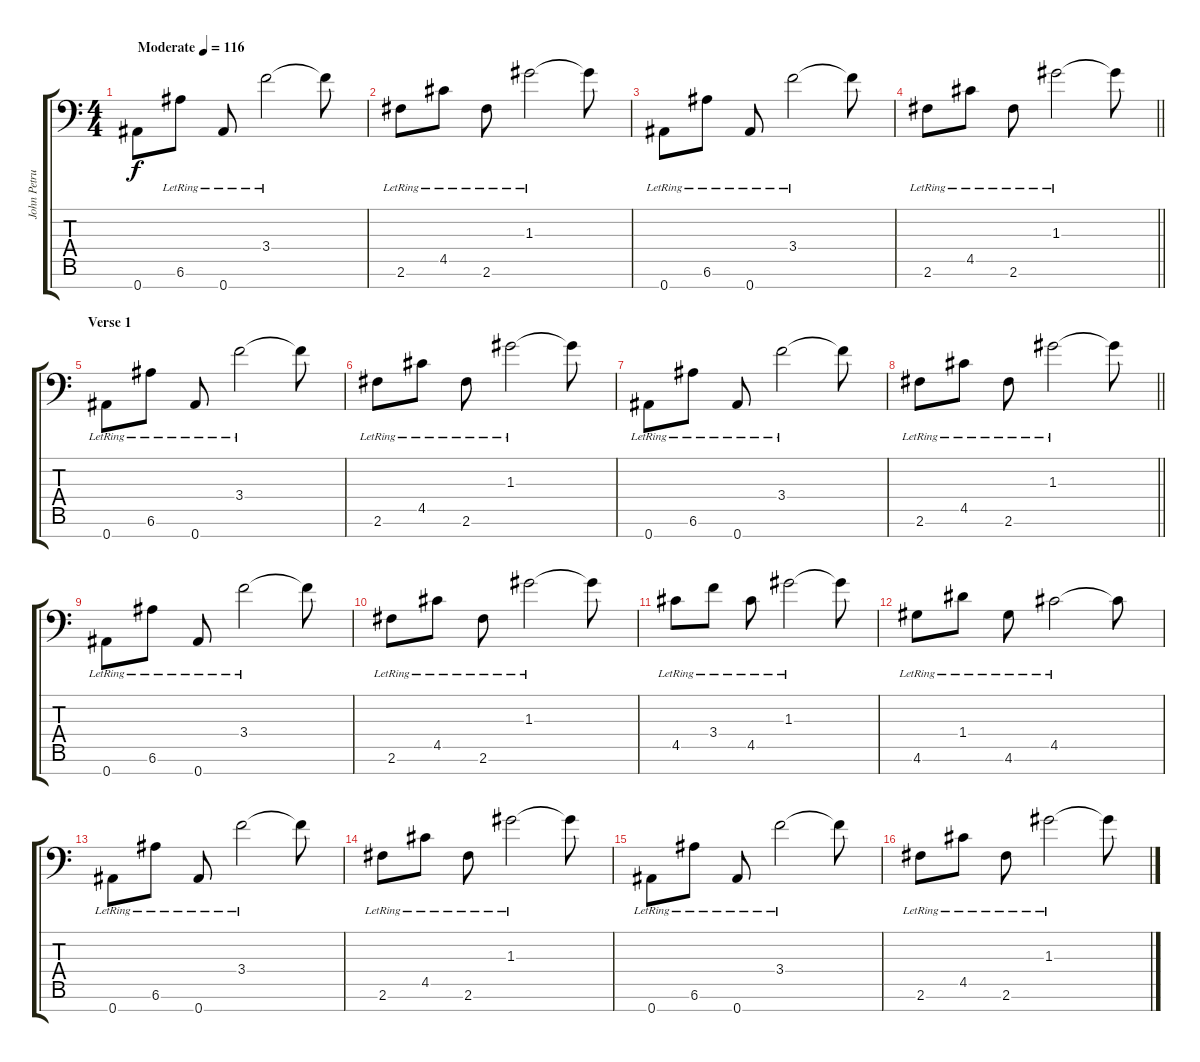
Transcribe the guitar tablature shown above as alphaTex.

\track ("John Petrucci [Guitar clean]" "John Petru") {instrument acousticguitarsteel}
\staff {score tabs}
\tuning (E4 B3 G3 D3 A2 E2 Bb1) {hide}
\ts (4 4)
\tempo (116 "Moderate")
\clef f4
\ks c
0.7.8{dy f instrument acousticguitarsteel} 6.6{lr}.8 0.7{lr}.8 3.4{lr}.2 3.4{t}.8 |
2.6{lr}.8 4.5{lr}.8 2.6{lr}.8 1.3{lr}.2 1.3{t}.8 |
0.7{lr}.8 6.6{lr}.8 0.7{lr}.8 3.4{lr}.2 3.4{t}.8 |
\barLineRight lightlight
2.6{lr}.8 4.5{lr}.8 2.6{lr}.8 1.3{lr}.2 1.3{t}.8 |
\section ("" "Verse 1")
0.7{lr}.8 6.6{lr}.8 0.7{lr}.8 3.4{lr}.2 3.4{t}.8 |
2.6{lr}.8 4.5{lr}.8 2.6{lr}.8 1.3{lr}.2 1.3{t}.8 |
0.7{lr}.8 6.6{lr}.8 0.7{lr}.8 3.4{lr}.2 3.4{t}.8 |
\barLineRight lightlight
2.6{lr}.8 4.5{lr}.8 2.6{lr}.8 1.3{lr}.2 1.3{t}.8 |
0.7{lr}.8 6.6{lr}.8 0.7{lr}.8 3.4{lr}.2 3.4{t}.8 |
2.6{lr}.8 4.5{lr}.8 2.6{lr}.8 1.3{lr}.2 1.3{t}.8 |
4.5{lr}.8 3.4{lr}.8 4.5{lr}.8 1.3{lr}.2 1.3{t}.8 |
4.6{lr}.8 1.4{lr}.8 4.6{lr}.8 4.5{lr}.2 4.5{t}.8 |
0.7{lr}.8 6.6{lr}.8 0.7{lr}.8 3.4{lr}.2 3.4{t}.8 |
2.6{lr}.8 4.5{lr}.8 2.6{lr}.8 1.3{lr}.2 1.3{t}.8 |
0.7{lr}.8 6.6{lr}.8 0.7{lr}.8 3.4{lr}.2 3.4{t}.8 |
2.6{lr}.8 4.5{lr}.8 2.6{lr}.8 1.3{lr}.2 1.3{t}.8
